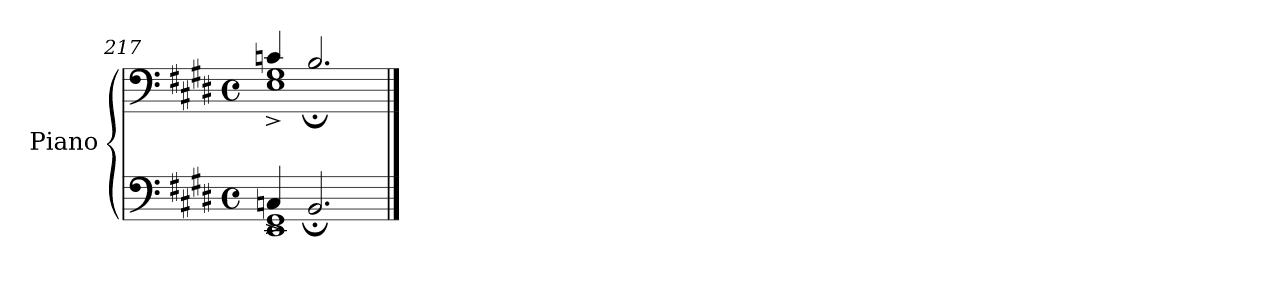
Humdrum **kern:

**kern	**kern
*part1	*part1
*staff2	*staff1
*I"Piano	*
*I'Pno.	*
*clefF4	*clefF4
*k[f#c#g#d#]	*k[f#c#g#d#]
*M4/4	*M4/4
*met(c)	*met(c)
=217	=217
*^	*^
1EE 1GG#	4Cn^/	1E 1G#	4cn^/
.	2.BB;/	.	2.B;/
*v	*v	*	*
*	*v	*v
==	==
*-	*-
